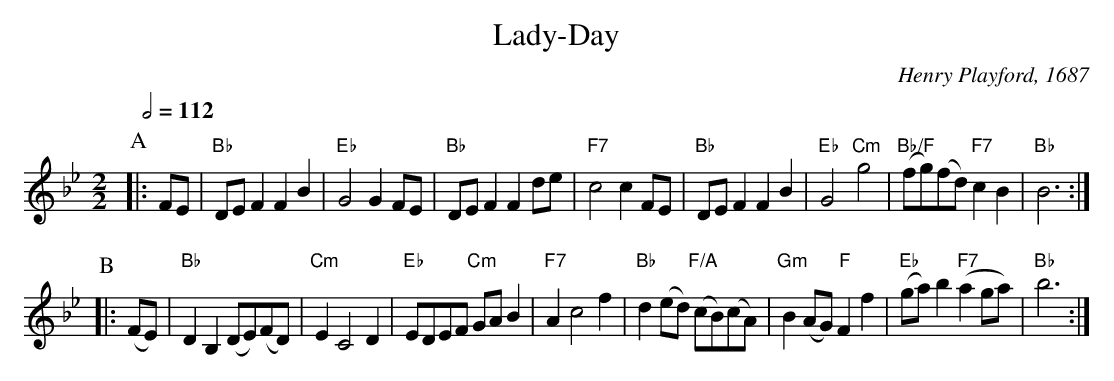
X:1
T:Lady-Day
M:2/2
L:1/4
Q:1/2=112
C:Henry Playford, 1687
K:Bb
P:A
|: F/E/ | "Bb"D/E/F FB | "Eb"G2 GF/E/ | "Bb"D/E/F Fd/e/ | "F7"c2 cF/E/ |\
"Bb"D/E/F FB | "Eb"G2 "Cm"g2 | "Bb/F"(f/g/)(f/d/) "F7"cB | "Bb"B3 :|
P:B
|: (F/E/) | "Bb"DB, (D/E/)(F/D/) | "Cm"EC2D | "Eb"E/D/E/F/ "Cm"G/A/B | "F7"Ac2f |\
"Bb"d(e/d/) "F/A"(c/B/)(c/A/) | "Gm"B(A/G/) "F"Ff | "Eb"(g/a/)b "F7"(ag/a/) | "Bb"b3 :|
